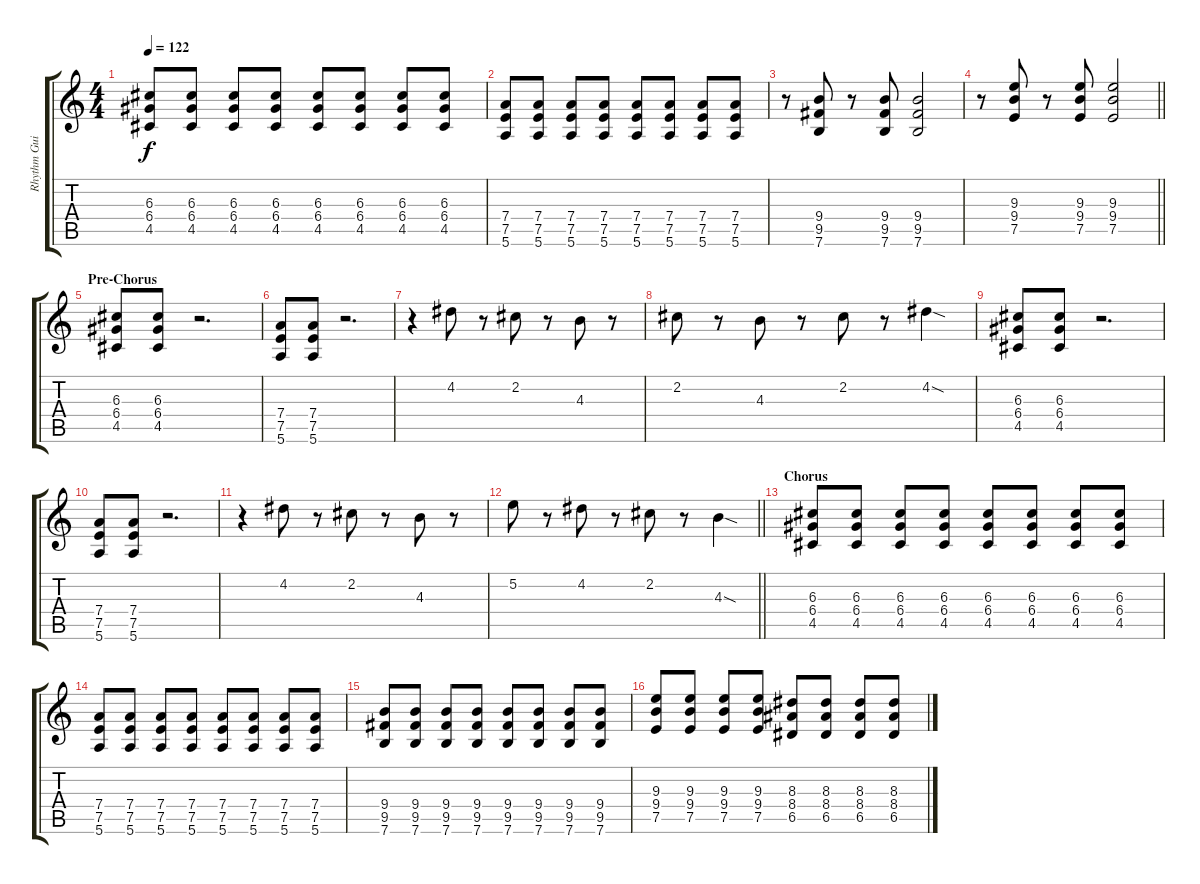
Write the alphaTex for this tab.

\track ("Rhythm Guitar" "Rhythm Gui") {instrument electricguitarclean}
\staff {score tabs}
\tuning (E4 B3 G3 D3 A2 E2) {hide}
\ts (4 4)
\tempo 122
\clef g2
\ks c
(6.3 6.4 4.5).8{dy f} (6.3 6.4 4.5).8 (6.3 6.4 4.5).8 (6.3 6.4 4.5).8 (6.3 6.4 4.5).8 (6.3 6.4 4.5).8 (6.3 6.4 4.5).8 (6.3 6.4 4.5).8 |
(7.4 7.5 5.6).8 (7.4 7.5 5.6).8 (7.4 7.5 5.6).8 (7.4 7.5 5.6).8 (7.4 7.5 5.6).8 (7.4 7.5 5.6).8 (7.4 7.5 5.6).8 (7.4 7.5 5.6).8 |
r.8 (9.4 9.5 7.6).8 r.8 (9.4 9.5 7.6).8 (9.4 9.5 7.6).2 |
\barLineRight lightlight
r.8 (9.3 9.4 7.5).8 r.8 (9.3 9.4 7.5).8 (9.3 9.4 7.5).2 |
\section ("" "Pre-Chorus")
(6.3 6.4 4.5).8{volume 16 instrument electricguitarclean} (6.3 6.4 4.5).8 r.2{d} |
(7.4 7.5 5.6).8 (7.4 7.5 5.6).8 r.2{d} |
r.4 4.2.8 r.8 2.2.8 r.8 4.3.8 r.8 |
2.2.8 r.8 4.3.8 r.8 2.2.8 r.8 4.2{sod}.4 |
(6.3 6.4 4.5).8 (6.3 6.4 4.5).8 r.2{d} |
(7.4 7.5 5.6).8 (7.4 7.5 5.6).8 r.2{d} |
r.4 4.2.8 r.8 2.2.8 r.8 4.3.8 r.8 |
\barLineRight lightlight
5.2.8 r.8 4.2.8 r.8 2.2.8 r.8 4.3{sod}.4 |
\section ("" "Chorus")
(6.3 6.4 4.5).8{volume 10 instrument distortionguitar} (6.3 6.4 4.5).8 (6.3 6.4 4.5).8 (6.3 6.4 4.5).8 (6.3 6.4 4.5).8 (6.3 6.4 4.5).8 (6.3 6.4 4.5).8 (6.3 6.4 4.5).8 |
(7.4 7.5 5.6).8 (7.4 7.5 5.6).8 (7.4 7.5 5.6).8 (7.4 7.5 5.6).8 (7.4 7.5 5.6).8 (7.4 7.5 5.6).8 (7.4 7.5 5.6).8 (7.4 7.5 5.6).8 |
(9.4 9.5 7.6).8 (9.4 9.5 7.6).8 (9.4 9.5 7.6).8 (9.4 9.5 7.6).8 (9.4 9.5 7.6).8 (9.4 9.5 7.6).8 (9.4 9.5 7.6).8 (9.4 9.5 7.6).8 |
(9.3 9.4 7.5).8 (9.3 9.4 7.5).8 (9.3 9.4 7.5).8 (9.3 9.4 7.5).8 (8.3 8.4 6.5).8 (8.3 8.4 6.5).8 (8.3 8.4 6.5).8 (8.3 8.4 6.5).8
